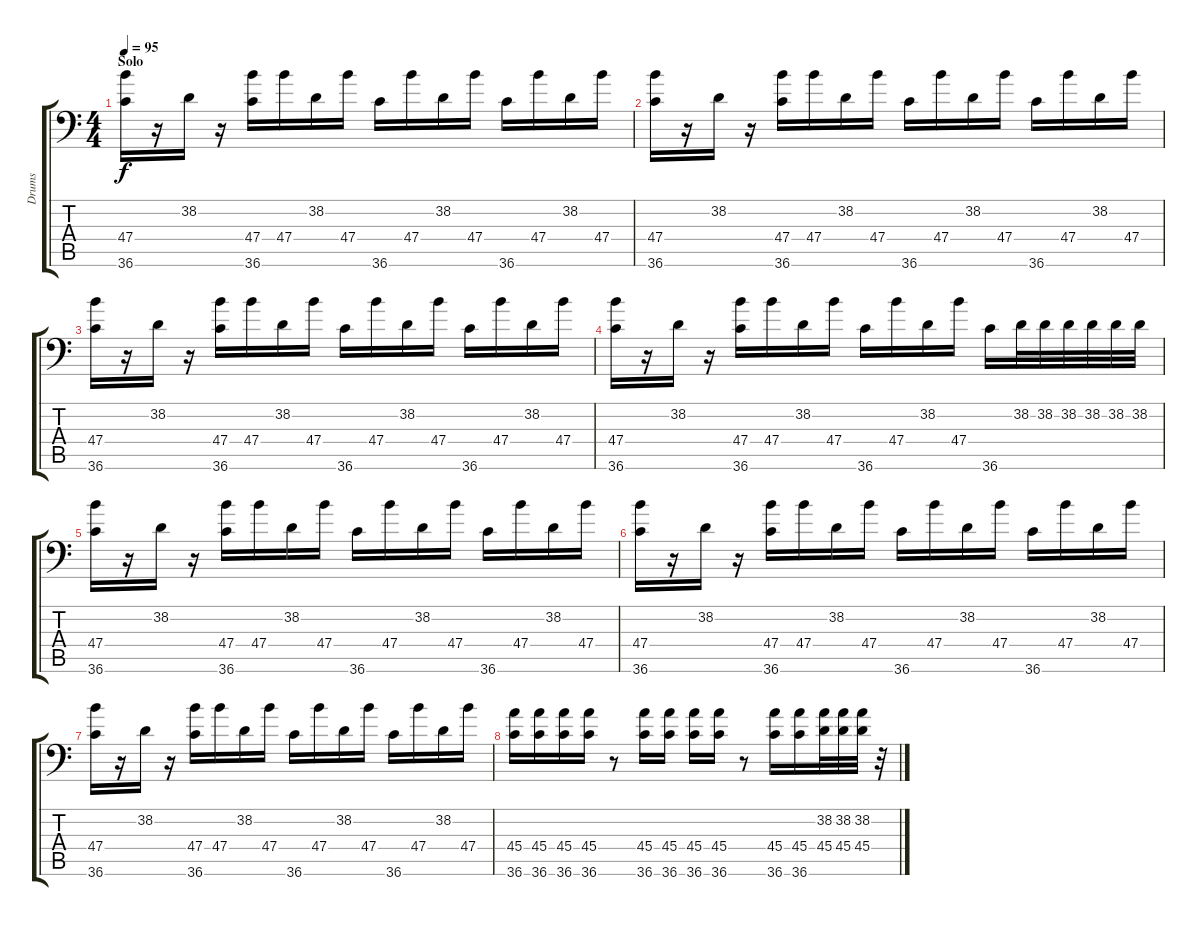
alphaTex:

\track ("Drums" "Drums") {instrument acousticgrandpiano}
\staff {score tabs}
\tuning (C-1 C-1 C-1 C-1 C-1 C-1) {hide}
\ts (4 4)
\section ("" "Solo")
\tempo 95
\clef f4
\ks c
(47.4 36.6).16{dy f} r.16 38.2.16 r.16 (47.4 36.6).16 47.4.16 38.2.16 47.4.16 36.6.16 47.4.16 38.2.16 47.4.16 36.6.16 47.4.16 38.2.16 47.4.16 |
(47.4 36.6).16 r.16 38.2.16 r.16 (47.4 36.6).16 47.4.16 38.2.16 47.4.16 36.6.16 47.4.16 38.2.16 47.4.16 36.6.16 47.4.16 38.2.16 47.4.16 |
(47.4 36.6).16 r.16 38.2.16 r.16 (47.4 36.6).16 47.4.16 38.2.16 47.4.16 36.6.16 47.4.16 38.2.16 47.4.16 36.6.16 47.4.16 38.2.16 47.4.16 |
(47.4 36.6).16 r.16 38.2.16 r.16 (47.4 36.6).16 47.4.16 38.2.16 47.4.16 36.6.16 47.4.16 38.2.16 47.4.16 36.6.16 38.2.32 38.2.32 38.2.32 38.2.32 38.2.32 38.2.32 |
(47.4 36.6).16 r.16 38.2.16 r.16 (47.4 36.6).16 47.4.16 38.2.16 47.4.16 36.6.16 47.4.16 38.2.16 47.4.16 36.6.16 47.4.16 38.2.16 47.4.16 |
(47.4 36.6).16 r.16 38.2.16 r.16 (47.4 36.6).16 47.4.16 38.2.16 47.4.16 36.6.16 47.4.16 38.2.16 47.4.16 36.6.16 47.4.16 38.2.16 47.4.16 |
(47.4 36.6).16 r.16 38.2.16 r.16 (47.4 36.6).16 47.4.16 38.2.16 47.4.16 36.6.16 47.4.16 38.2.16 47.4.16 36.6.16 47.4.16 38.2.16 47.4.16 |
(45.4 36.6).16 (45.4 36.6).16 (45.4 36.6).16 (45.4 36.6).16 r.8 (45.4 36.6).16 (45.4 36.6).16 (45.4 36.6).16 (45.4 36.6).16 r.8 (45.4 36.6).16 (45.4 36.6).16 (38.2 45.4).32 (38.2 45.4).32 (38.2 45.4).32 r.32
